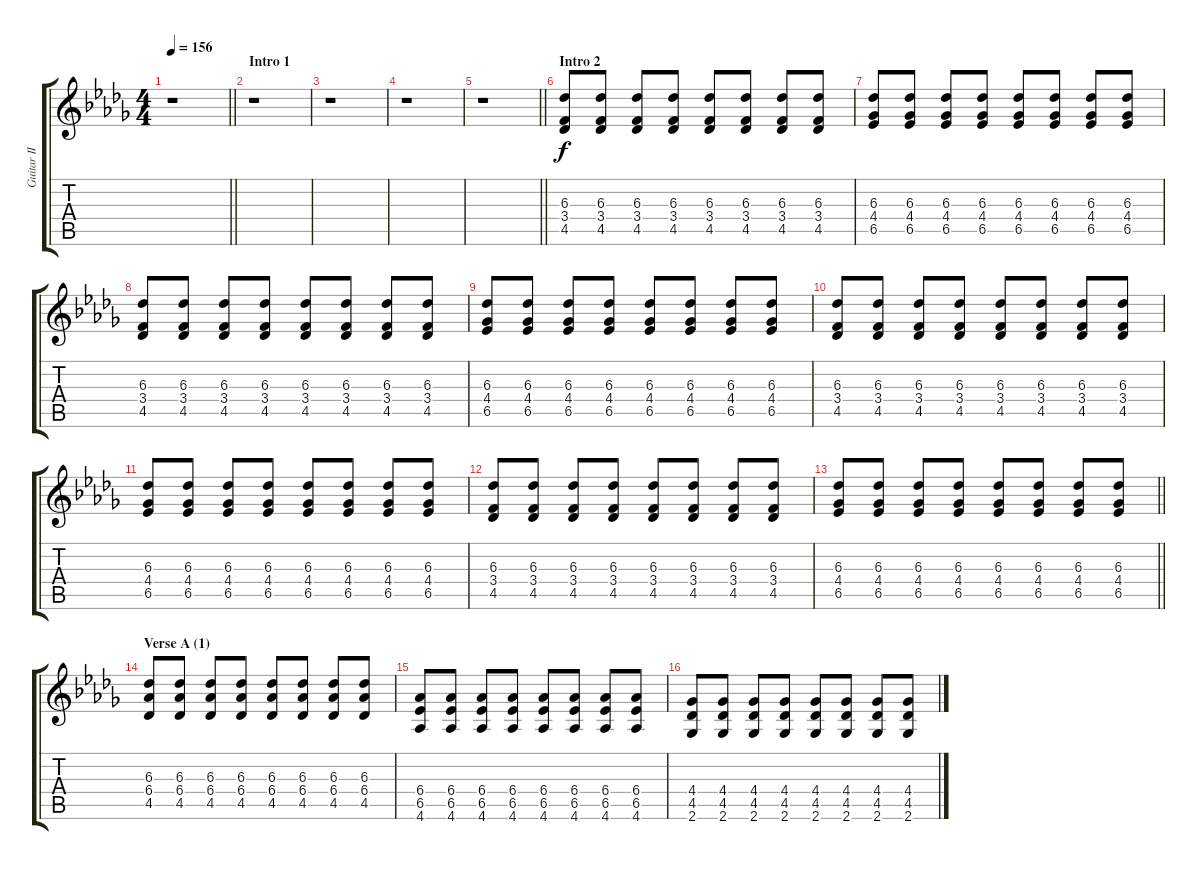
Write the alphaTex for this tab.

\track ("Guitar II" "Guitar II") {instrument distortionguitar}
\staff {score tabs}
\tuning (E4 B3 G3 D3 A2 E2) {hide}
\ts (4 4)
\tempo 156
\clef g2
\barLineRight lightlight
\ks db
r.1{dy f instrument distortionguitar} |
\section ("" "Intro 1")
r.1 |
r.1 |
r.1 |
\barLineRight lightlight
r.1 |
\section ("" "Intro 2")
(6.3 3.4 4.5).8 (6.3 3.4 4.5).8 (6.3 3.4 4.5).8 (6.3 3.4 4.5).8 (6.3 3.4 4.5).8 (6.3 3.4 4.5).8 (6.3 3.4 4.5).8 (6.3 3.4 4.5).8 |
(6.3 4.4 6.5).8 (6.3 4.4 6.5).8 (6.3 4.4 6.5).8 (6.3 4.4 6.5).8 (6.3 4.4 6.5).8 (6.3 4.4 6.5).8 (6.3 4.4 6.5).8 (6.3 4.4 6.5).8 |
(6.3 3.4 4.5).8 (6.3 3.4 4.5).8 (6.3 3.4 4.5).8 (6.3 3.4 4.5).8 (6.3 3.4 4.5).8 (6.3 3.4 4.5).8 (6.3 3.4 4.5).8 (6.3 3.4 4.5).8 |
(6.3 4.4 6.5).8 (6.3 4.4 6.5).8 (6.3 4.4 6.5).8 (6.3 4.4 6.5).8 (6.3 4.4 6.5).8 (6.3 4.4 6.5).8 (6.3 4.4 6.5).8 (6.3 4.4 6.5).8 |
(6.3 3.4 4.5).8 (6.3 3.4 4.5).8 (6.3 3.4 4.5).8 (6.3 3.4 4.5).8 (6.3 3.4 4.5).8 (6.3 3.4 4.5).8 (6.3 3.4 4.5).8 (6.3 3.4 4.5).8 |
(6.3 4.4 6.5).8 (6.3 4.4 6.5).8 (6.3 4.4 6.5).8 (6.3 4.4 6.5).8 (6.3 4.4 6.5).8 (6.3 4.4 6.5).8 (6.3 4.4 6.5).8 (6.3 4.4 6.5).8 |
(6.3 3.4 4.5).8 (6.3 3.4 4.5).8 (6.3 3.4 4.5).8 (6.3 3.4 4.5).8 (6.3 3.4 4.5).8 (6.3 3.4 4.5).8 (6.3 3.4 4.5).8 (6.3 3.4 4.5).8 |
\barLineRight lightlight
(6.3 4.4 6.5).8 (6.3 4.4 6.5).8 (6.3 4.4 6.5).8 (6.3 4.4 6.5).8 (6.3 4.4 6.5).8 (6.3 4.4 6.5).8 (6.3 4.4 6.5).8 (6.3 4.4 6.5).8 |
\section ("" "Verse A (1)")
(6.3 6.4 4.5).8 (6.3 6.4 4.5).8 (6.3 6.4 4.5).8 (6.3 6.4 4.5).8 (6.3 6.4 4.5).8 (6.3 6.4 4.5).8 (6.3 6.4 4.5).8 (6.3 6.4 4.5).8 |
(6.4 6.5 4.6).8 (6.4 6.5 4.6).8 (6.4 6.5 4.6).8 (6.4 6.5 4.6).8 (6.4 6.5 4.6).8 (6.4 6.5 4.6).8 (6.4 6.5 4.6).8 (6.4 6.5 4.6).8 |
(4.4 4.5 2.6).8 (4.4 4.5 2.6).8 (4.4 4.5 2.6).8 (4.4 4.5 2.6).8 (4.4 4.5 2.6).8 (4.4 4.5 2.6).8 (4.4 4.5 2.6).8 (4.4 4.5 2.6).8
